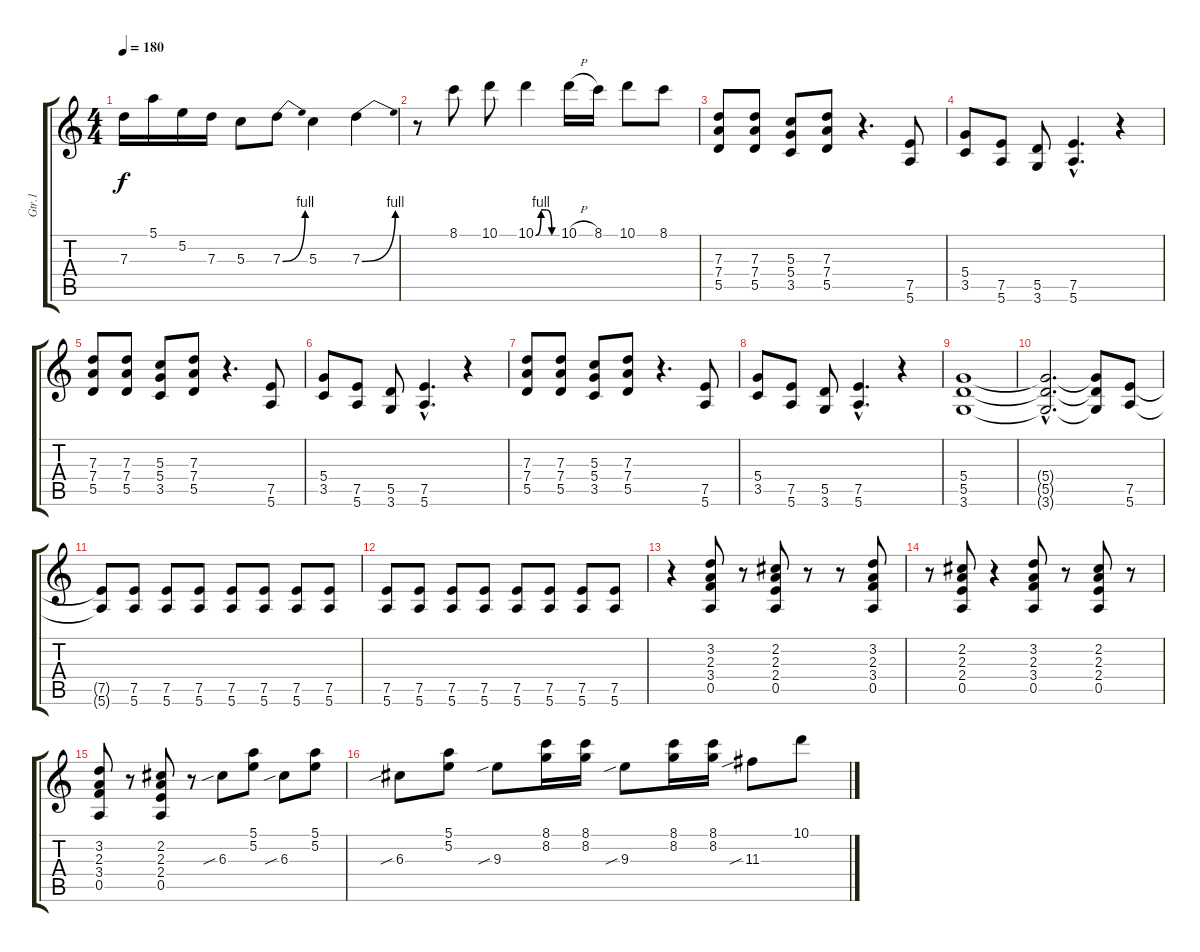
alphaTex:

\track ("Gtr.1" "Gtr.1") {instrument distortionguitar}
\staff {score tabs}
\tuning (E4 B3 G3 D3 A2 E2) {hide}
\ts (4 4)
\tempo 180
\clef g2
\ks c
7.3{t}.16{dy f} 5.1.16 5.2.16 7.3.16 5.3.8 7.3{be (bend 0 0 60 4)}.8 5.3.4 7.3{be (bend 0 0 60 4)}.4 |
r.8 8.1.8 10.1.8 10.1{be (custom 0 0 15 4 30 4 45 0 60 0)}.4 10.1{h}.16 8.1.16 10.1.8 8.1.8 |
(7.3 7.4 5.5).8 (7.3 7.4 5.5).8 (5.3 5.4 3.5).8 (7.3 7.4 5.5).8 r.4{d} (7.5 5.6).8 |
(5.4 3.5).8 (7.5 5.6).8 (5.5 3.6).8 (7.5{hac} 5.6{hac}).4{d} r.4 |
(7.3 7.4 5.5).8 (7.3 7.4 5.5).8 (5.3 5.4 3.5).8 (7.3 7.4 5.5).8 r.4{d} (7.5 5.6).8 |
(5.4 3.5).8 (7.5 5.6).8 (5.5 3.6).8 (7.5{hac} 5.6{hac}).4{d} r.4 |
(7.3 7.4 5.5).8 (7.3 7.4 5.5).8 (5.3 5.4 3.5).8 (7.3 7.4 5.5).8 r.4{d} (7.5 5.6).8 |
(5.4 3.5).8 (7.5 5.6).8 (5.5 3.6).8 (7.5{hac} 5.6{hac}).4{d} r.4 |
(5.4 5.5 3.6).1 |
(5.4{hac t} 5.5{hac t} 3.6{hac t}).2{d} (5.4{t} 5.5{t} 3.6{t}).8 (7.5 5.6).8 |
(7.5{t} 5.6{t}).8 (7.5 5.6).8 (7.5 5.6).8 (7.5 5.6).8 (7.5 5.6).8 (7.5 5.6).8 (7.5 5.6).8 (7.5 5.6).8 |
(7.5 5.6).8 (7.5 5.6).8 (7.5 5.6).8 (7.5 5.6).8 (7.5 5.6).8 (7.5 5.6).8 (7.5 5.6).8 (7.5 5.6).8 |
r.4 (3.2 2.3 3.4 0.5).8 r.8 (2.2 2.3 2.4 0.5).8 r.8 r.8 (3.2 2.3 3.4 0.5).8 |
r.8 (2.2 2.3 2.4 0.5).8 r.4 (3.2 2.3 3.4 0.5).8 r.8 (2.2 2.3 2.4 0.5).8 r.8 |
(3.2 2.3 3.4 0.5).8 r.8 (2.2 2.3 2.4 0.5).8 r.8 6.3{sib}.8 (5.1 5.2).8 6.3{sib}.8 (5.1 5.2).8 |
6.3{sib}.8 (5.1 5.2).8 9.3{sib}.8 (8.1 8.2).16 (8.1 8.2).16 9.3{sib}.8 (8.1 8.2).16 (8.1 8.2).16 11.3{sib}.8 10.1.8
